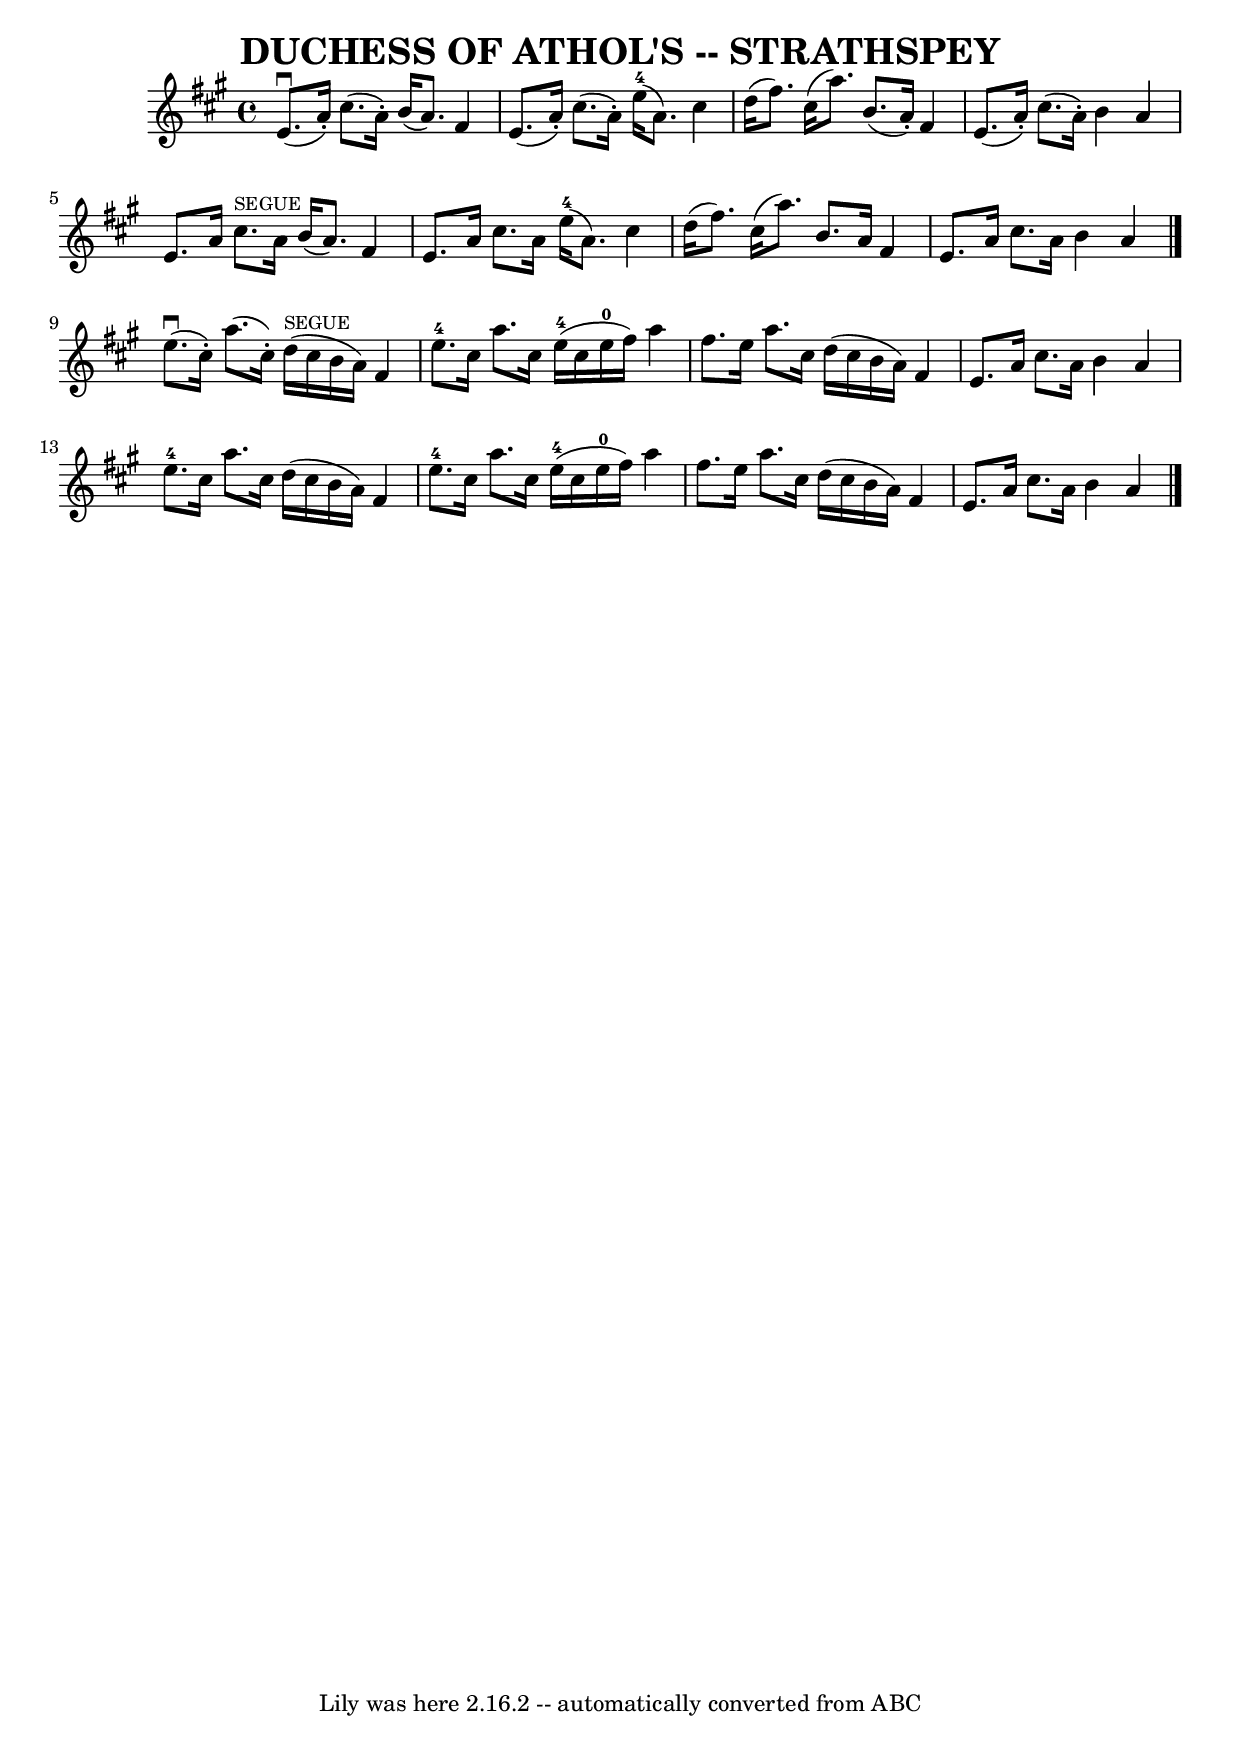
\version "2.16.2"
\include "Mammoth.ily"
\header {
  %% book = "Ryan's Mammoth Collection of Fiddle Tunes"
  composer = ""
  crossRefNumber = "1"
  footnotes = ""
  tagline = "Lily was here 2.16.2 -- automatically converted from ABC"
  title = "DUCHESS OF ATHOL'S -- STRATHSPEY"

}
voicedefault =  {


  \override Staff.TimeSignature #'style = #'C
  \time 4/4 
  \key a \major
  e'8. (^\downbow a'16 -.) cis''8. (a'16 -. -) b'16 (a'8.) fis'4    |
  e'8. (a'16 -.) cis''8. (
  a'16 -.) e''16-4(a'8.) cis''4    |
  d''16 (
  fis''8.) cis''16 (a''8.) b'8. (a'16 -.) fis'4    |
  
  e'8. (a'16 -.) cis''8. (a'16 -.) b'4 a'4    |
  e'8.  
  a'16 cis''8.^\segue a'16 b'16 (a'8.) fis'4    |
  
  e'8. a'16 cis''8. a'16 e''16-4(a'8.) cis''4    
  |
  d''16 (fis''8.) cis''16 (a''8.) b'8. a'16    
  fis'4    |
  e'8. a'16 cis''8. a'16 b'4 a'4    \bar "|."  
  e''8. (^\downbow cis''16 -.) a''8. (cis''16 -.) d''16^\segue(cis''16 b'16 a'16) fis'4    |
  e''8.-4   
  cis''16 a''8. cis''16 e''16-4(cis''16 e''16-0 fis''16  -) a''4    |
  fis''8. e''16 a''8. cis''16 d''16 (
  cis''16 b'16 a'16) fis'4    |
  e'8. a'16 cis''8.    
  a'16 b'4 a'4    |
  e''8.-4 cis''16 a''8. cis''16   
  d''16 (cis''16 b'16 a'16) fis'4    |
  e''8.-4   
  cis''16 a''8. cis''16 e''16-4(cis''16 e''16-0 fis''16  -) a''4    |
  fis''8. e''16 a''8. cis''16 d''16 (
  cis''16 b'16 a'16) fis'4    |
  e'8. a'16 cis''8.    
  a'16 b'4 a'4    \bar "|."   

}

\score{
  <<

    \context Staff="default"
    {
      \voicedefault 
      
    }

  >>
  \layout {
    
  }
  \midi {
  }

}
